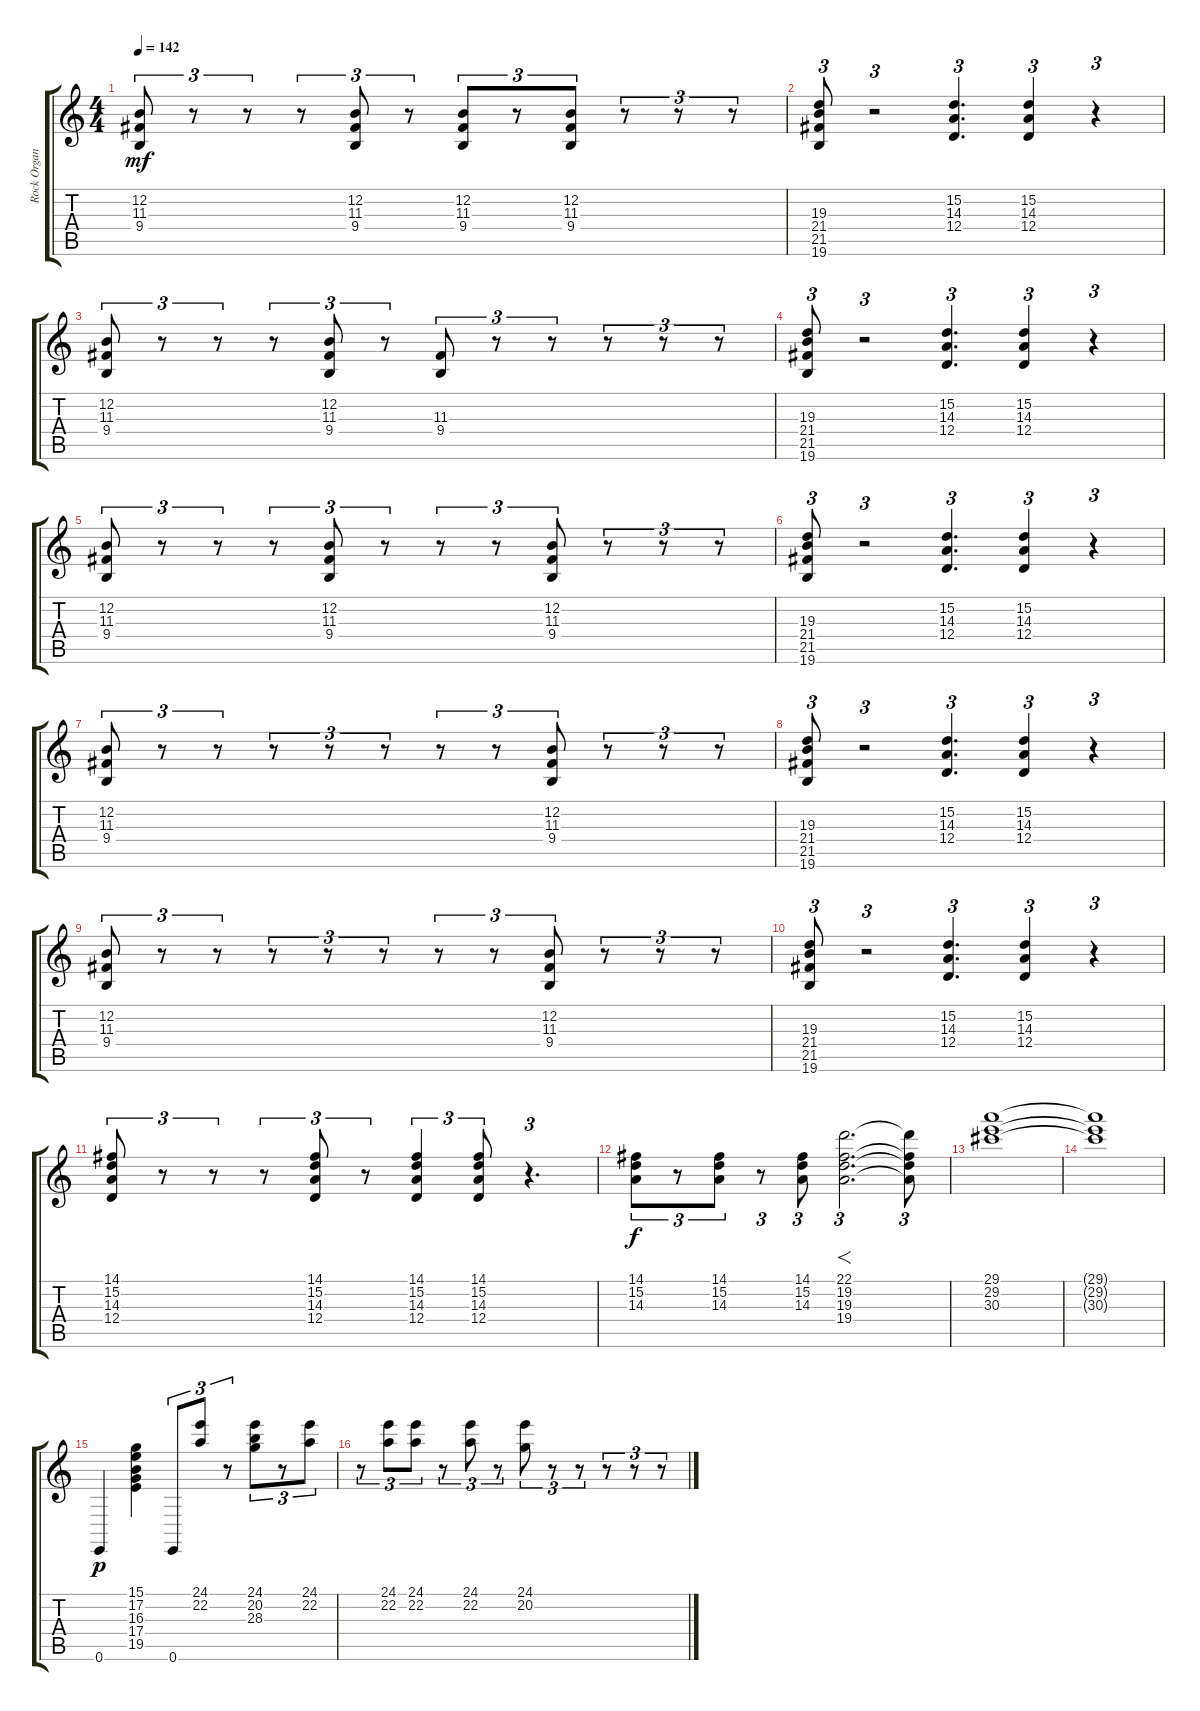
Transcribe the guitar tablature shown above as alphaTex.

\track ("Rock Organ" "Rock Organ") {instrument rockorgan}
\staff {score tabs}
\tuning (E4 B3 G3 D3 A2 E2) {hide}
\ts (4 4)
\tempo 142
\clef g2
\ks c
(12.2 11.3 9.4).8{tu (3 2) dy mf} r.8{tu (3 2)} r.8{tu (3 2)} r.8{tu (3 2)} (12.2 11.3 9.4).8{tu (3 2)} r.8{tu (3 2)} (12.2 11.3 9.4).8{tu (3 2)} r.8{tu (3 2)} (12.2 11.3 9.4).8{tu (3 2)} r.8{tu (3 2)} r.8{tu (3 2)} r.8{tu (3 2)} |
(19.3 21.4 21.5 19.6).8{tu (3 2)} r.2{tu (3 2)} (15.2 14.3 12.4).4{d tu (3 2)} (15.2 14.3 12.4).4{tu (3 2)} r.4{tu (3 2)} |
(12.2 11.3 9.4).8{tu (3 2)} r.8{tu (3 2)} r.8{tu (3 2)} r.8{tu (3 2)} (12.2 11.3 9.4).8{tu (3 2)} r.8{tu (3 2)} (11.3 9.4).8{tu (3 2)} r.8{tu (3 2)} r.8{tu (3 2)} r.8{tu (3 2)} r.8{tu (3 2)} r.8{tu (3 2)} |
(19.3 21.4 21.5 19.6).8{tu (3 2)} r.2{tu (3 2)} (15.2 14.3 12.4).4{d tu (3 2)} (15.2 14.3 12.4).4{tu (3 2)} r.4{tu (3 2)} |
(12.2 11.3 9.4).8{tu (3 2)} r.8{tu (3 2)} r.8{tu (3 2)} r.8{tu (3 2)} (12.2 11.3 9.4).8{tu (3 2)} r.8{tu (3 2)} r.8{tu (3 2)} r.8{tu (3 2)} (12.2 11.3 9.4).8{tu (3 2)} r.8{tu (3 2)} r.8{tu (3 2)} r.8{tu (3 2)} |
(19.3 21.4 21.5 19.6).8{tu (3 2)} r.2{tu (3 2)} (15.2 14.3 12.4).4{d tu (3 2)} (15.2 14.3 12.4).4{tu (3 2)} r.4{tu (3 2)} |
(12.2 11.3 9.4).8{tu (3 2)} r.8{tu (3 2)} r.8{tu (3 2)} r.8{tu (3 2)} r.8{tu (3 2)} r.8{tu (3 2)} r.8{tu (3 2)} r.8{tu (3 2)} (12.2 11.3 9.4).8{tu (3 2)} r.8{tu (3 2)} r.8{tu (3 2)} r.8{tu (3 2)} |
(19.3 21.4 21.5 19.6).8{tu (3 2)} r.2{tu (3 2)} (15.2 14.3 12.4).4{d tu (3 2)} (15.2 14.3 12.4).4{tu (3 2)} r.4{tu (3 2)} |
(12.2 11.3 9.4).8{tu (3 2)} r.8{tu (3 2)} r.8{tu (3 2)} r.8{tu (3 2)} r.8{tu (3 2)} r.8{tu (3 2)} r.8{tu (3 2)} r.8{tu (3 2)} (12.2 11.3 9.4).8{tu (3 2)} r.8{tu (3 2)} r.8{tu (3 2)} r.8{tu (3 2)} |
(19.3 21.4 21.5 19.6).8{tu (3 2)} r.2{tu (3 2)} (15.2 14.3 12.4).4{d tu (3 2)} (15.2 14.3 12.4).4{tu (3 2)} r.4{tu (3 2)} |
(14.1 15.2 14.3 12.4).8{tu (3 2)} r.8{tu (3 2)} r.8{tu (3 2)} r.8{tu (3 2)} (14.1 15.2 14.3 12.4).8{tu (3 2)} r.8{tu (3 2)} (14.1 15.2 14.3 12.4).4{tu (3 2)} (14.1 15.2 14.3 12.4).8{tu (3 2)} r.4{d tu (3 2)} |
(14.1 15.2 14.3).8{tu (3 2) dy f} r.8{tu (3 2)} (14.1 15.2 14.3).8{tu (3 2)} r.8{tu (3 2)} (14.1 15.2 14.3).8{tu (3 2)} (22.1 19.2 19.3 19.4).2{f d tu (3 2)} (22.1{t} 19.2{t} 19.3{t} 19.4{t}).8{tu (3 2)} |
(29.1 29.2 30.3).1 |
(29.1{t} 29.2{t} 30.3{t}).1 |
0.6.4{dy p} (15.1 17.2 16.3 17.4 19.5).4 0.6.8{tu (3 2)} (24.1 22.2).8{tu (3 2)} r.8{tu (3 2)} (24.1 20.2 28.3).8{tu (3 2)} r.8{tu (3 2)} (24.1 22.2).8{tu (3 2)} |
r.8{tu (3 2)} (24.1 22.2).8{tu (3 2)} (24.1 22.2).8{tu (3 2)} r.8{tu (3 2)} (24.1 22.2).8{tu (3 2)} r.8{tu (3 2)} (24.1 20.2).8{tu (3 2)} r.8{tu (3 2)} r.8{tu (3 2)} r.8{tu (3 2)} r.8{tu (3 2)} r.8{tu (3 2)}
